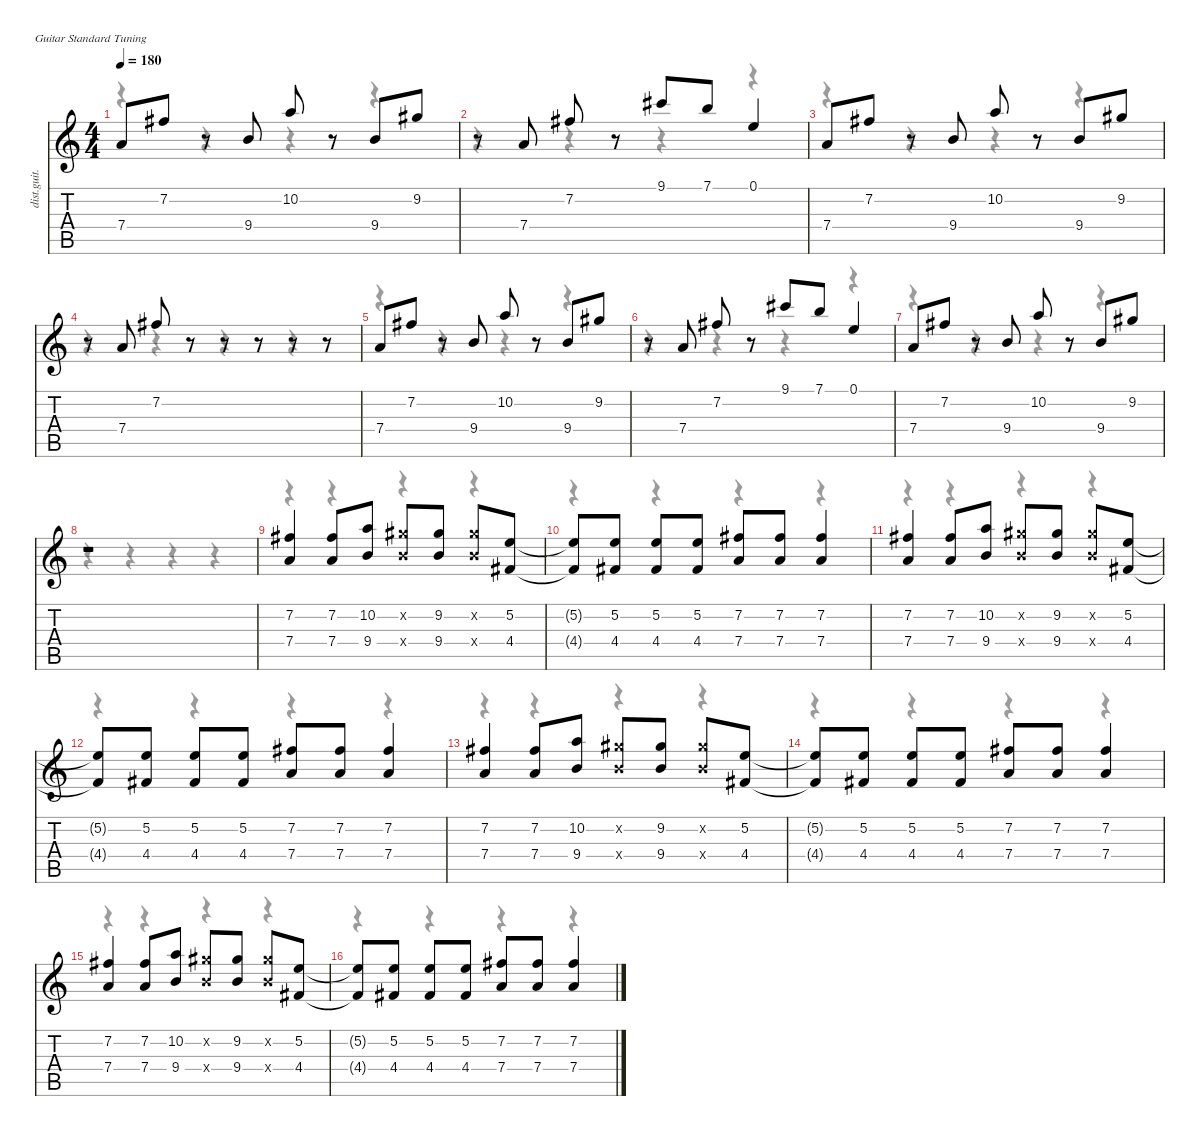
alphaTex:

\defaultSystemsLayout 4
\hideDynamics
\bracketExtendMode nobrackets
\otherSystemsTrackNameOrientation horizontal
\track ("???" "dist.guit.") {instrument distortionguitar}
\staff {score tabs}
\tuning (E4 B3 G3 D3 A2 E2)
\voice
\ts (4 4)
\tempo 180
\clef g2
\ks c
7.4.8{dy f beam Up} 7.2{acc #}.8{beam Up} r.8{beam Up} 9.4.8{beam Up} 10.2.8{beam Up} r.8{beam Up} 9.4.8{beam Up} 9.2{acc #}.8{beam Up} |
r.8{beam Up} 7.4.8{beam Up} 7.2{acc #}.8{beam Up} r.8{beam Up} 9.1{acc #}.8{beam Up} 7.1.8{beam Up} 0.1.4{beam Up} |
7.4.8{beam Up} 7.2{acc #}.8{beam Up} r.8{beam Up} 9.4.8{beam Up} 10.2.8{beam Up} r.8{beam Up} 9.4.8{beam Up} 9.2{acc #}.8{beam Up} |
r.8{beam Up} 7.4.8{beam Up} 7.2{acc #}.8{beam Up} r.8{beam Up} r.8{beam Up} r.8{beam Up} r.8{beam Up} r.8{beam Up} |
7.4.8{beam Up} 7.2{acc #}.8{beam Up} r.8{beam Up} 9.4.8{beam Up} 10.2.8{beam Up} r.8{beam Up} 9.4.8{beam Up} 9.2{acc #}.8{beam Up} |
r.8{beam Up} 7.4.8{beam Up} 7.2{acc #}.8{beam Up} r.8{beam Up} 9.1{acc #}.8{beam Up} 7.1.8{beam Up} 0.1.4{beam Up} |
7.4.8{beam Up} 7.2{acc #}.8{beam Up} r.8{beam Up} 9.4.8{beam Up} 10.2.8{beam Up} r.8{beam Up} 9.4.8{beam Up} 9.2{acc #}.8{beam Up} |
r.1{beam Up} |
(7.2{acc #} 7.4).4{beam Up} (7.2{acc #} 7.4).8{beam Up} (10.2 9.4).8{beam Up} (9.2{x acc #} 9.4{x}).8{beam Up} (9.2{acc #} 9.4).8{beam Up} (9.2{x acc #} 9.4{x}).8{beam Up} (5.2 4.4{acc #}).8{beam Up} |
(5.2{t} 4.4{t acc #}).8{beam Up} (5.2 4.4{acc #}).8{beam Up} (5.2 4.4{acc #}).8{beam Up} (5.2 4.4{acc #}).8{beam Up} (7.2{acc #} 7.4).8{beam Up} (7.2{acc #} 7.4).8{beam Up} (7.2{acc #} 7.4).4{beam Up} |
(7.2{acc #} 7.4).4{beam Up} (7.2{acc #} 7.4).8{beam Up} (10.2 9.4).8{beam Up} (9.2{x acc #} 9.4{x}).8{beam Up} (9.2{acc #} 9.4).8{beam Up} (9.2{x acc #} 9.4{x}).8{beam Up} (5.2 4.4{acc #}).8{beam Up} |
(5.2{t} 4.4{t acc #}).8{beam Up} (5.2 4.4{acc #}).8{beam Up} (5.2 4.4{acc #}).8{beam Up} (5.2 4.4{acc #}).8{beam Up} (7.2{acc #} 7.4).8{beam Up} (7.2{acc #} 7.4).8{beam Up} (7.2{acc #} 7.4).4{beam Up} |
(7.2{acc #} 7.4).4{beam Up} (7.2{acc #} 7.4).8{beam Up} (10.2 9.4).8{beam Up} (9.2{x acc #} 9.4{x}).8{beam Up} (9.2{acc #} 9.4).8{beam Up} (9.2{x acc #} 9.4{x}).8{beam Up} (5.2 4.4{acc #}).8{beam Up} |
(5.2{t} 4.4{t acc #}).8{beam Up} (5.2 4.4{acc #}).8{beam Up} (5.2 4.4{acc #}).8{beam Up} (5.2 4.4{acc #}).8{beam Up} (7.2{acc #} 7.4).8{beam Up} (7.2{acc #} 7.4).8{beam Up} (7.2{acc #} 7.4).4{beam Up} |
(7.2{acc #} 7.4).4{beam Up} (7.2{acc #} 7.4).8{beam Up} (10.2 9.4).8{beam Up} (9.2{x acc #} 9.4{x}).8{beam Up} (9.2{acc #} 9.4).8{beam Up} (9.2{x acc #} 9.4{x}).8{beam Up} (5.2 4.4{acc #}).8{beam Up} |
(5.2{t} 4.4{t acc #}).8{beam Up} (5.2 4.4{acc #}).8{beam Up} (5.2 4.4{acc #}).8{beam Up} (5.2 4.4{acc #}).8{beam Up} (7.2{acc #} 7.4).8{beam Up} (7.2{acc #} 7.4).8{beam Up} (7.2{acc #} 7.4).4{beam Up}
\voice
\clef g2
\ottava regular
\simile none
\ks c
r.4{dy mf beam Down} r.4{beam Down} r.4{beam Down} r.4{beam Down} |
r.4{beam Down} r.4{beam Down} r.4{beam Down} r.4{beam Down} |
r.4{beam Down} r.4{beam Down} r.4{beam Down} r.4{beam Down} |
r.4{beam Down} r.4{beam Down} r.4{beam Down} r.4{beam Down} |
r.4{beam Down} r.4{beam Down} r.4{beam Down} r.4{beam Down} |
r.4{beam Down} r.4{beam Down} r.4{beam Down} r.4{beam Down} |
r.4{beam Down} r.4{beam Down} r.4{beam Down} r.4{beam Down} |
r.4{beam Down} r.4{beam Down} r.4{beam Down} r.4{beam Down} |
r.4{beam Down} r.4{beam Down} r.4{beam Down} r.4{beam Down} |
r.4{beam Down} r.4{beam Down} r.4{beam Down} r.4{beam Down} |
r.4{beam Down} r.4{beam Down} r.4{beam Down} r.4{beam Down} |
r.4{beam Down} r.4{beam Down} r.4{beam Down} r.4{beam Down} |
r.4{beam Down} r.4{beam Down} r.4{beam Down} r.4{beam Down} |
r.4{beam Down} r.4{beam Down} r.4{beam Down} r.4{beam Down} |
r.4{beam Down} r.4{beam Down} r.4{beam Down} r.4{beam Down} |
r.4{beam Down} r.4{beam Down} r.4{beam Down} r.4{beam Down}
